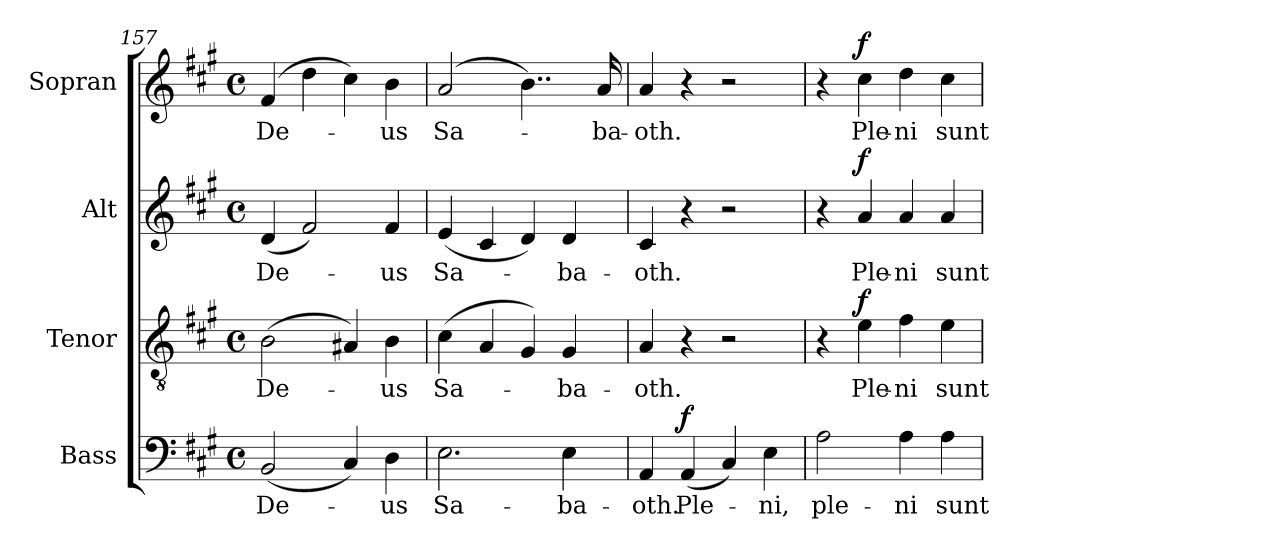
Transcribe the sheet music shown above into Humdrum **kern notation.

**kern	**text	**dynam	**kern	**text	**dynam	**kern	**text	**dynam	**kern	**text	**dynam
*part4	*part4	*part4	*part3	*part3	*part3	*part2	*part2	*part2	*part1	*part1	*part1
*staff4	*staff4	*staff4	*staff3	*staff3	*staff3	*staff2	*staff2	*staff2	*staff1	*staff1	*staff1
*I"Bass	*	*	*I"Tenor	*	*	*I"Alt	*	*	*I"Sopran	*	*
*I'B.	*	*	*I'T.	*	*	*I'A.	*	*	*I'S.	*	*
*clefF4	*	*	*clefGv2	*	*	*clefG2	*	*	*clefG2	*	*
*k[f#c#g#]	*	*	*k[f#c#g#]	*	*	*k[f#c#g#]	*	*	*k[f#c#g#]	*	*
*A:	*	*	*A:	*	*	*A:	*	*	*A:	*	*
*M4/4	*	*	*M4/4	*	*	*M4/4	*	*	*M4/4	*	*
*met(c)	*	*	*met(c)	*	*	*met(c)	*	*	*met(c)	*	*
=157	=157	=157	=157	=157	=157	=157	=157	=157	=157	=157	=157
!	!LO:LY:b	!	!	!LO:LY:b	!	!	!LO:LY:b	!	!	!LO:LY:b	!
(<2BB/	De-	.	(>2B\	De-	.	(<4d/	De-	.	(4f#/	De-	.
.	.	.	.	.	.	2f#/)	.	.	4dd\	.	.
4C#/)	.	.	4A#X/)	.	.	.	.	.	4cc#\)	.	.
!	!LO:LY:b	!	!	!LO:LY:b	!	!	!LO:LY:b	!	!	!LO:LY:b	!
4D\	-us	.	4B\	-us	.	4f#/	-us	.	4b\	-us	.
=158	=158	=158	=158	=158	=158	=158	=158	=158	=158	=158	=158
!	!LO:LY:b	!	!	!LO:LY:b	!	!	!LO:LY:b	!	!	!LO:LY:b	!
2.E\	Sa-	.	(>4c#\	Sa-	.	(<4e/	Sa-	.	(2a/	Sa-	.
.	.	.	4A/	.	.	4c#/	.	.	.	.	.
.	.	.	4G#/)	.	.	4d/)	.	.	4..b\)	.	.
!	!LO:LY:b	!	!	!LO:LY:b	!	!	!LO:LY:b	!	!	!	!
4E\	-ba-	.	4G#/	-ba-	.	4d/	-ba-	.	.	.	.
!	!	!	!	!	!	!	!	!	!	!LO:LY:b	!
.	.	.	.	.	.	.	.	.	16a/	-ba-	.
!!LO:LB:g=z
=159	=159	=159	=159	=159	=159	=159	=159	=159	=159	=159	=159
!	!LO:LY:b	!	!	!LO:LY:b	!	!	!LO:LY:b	!	!	!LO:LY:b	!
4AA/	-oth.	.	4A/	-oth.	.	4c#/	-oth.	.	4a/	-oth.	.
!	!LO:LY:b	!LO:DY:a	!	!	!	!	!	!	!	!	!
(<4AA/	Ple-	f	4r	.	.	4r	.	.	4r	.	.
4C#/)	.	.	2r	.	.	2r	.	.	2r	.	.
!	!LO:LY:b	!	!	!	!	!	!	!	!	!	!
4E\	-ni,	.	.	.	.	.	.	.	.	.	.
=160	=160	=160	=160	=160	=160	=160	=160	=160	=160	=160	=160
!	!LO:LY:b	!	!	!	!	!	!	!	!	!	!
2A\	ple-	.	4r	.	.	4r	.	.	4r	.	.
!	!	!	!	!LO:LY:b	!LO:DY:a	!	!LO:LY:b	!LO:DY:a	!	!LO:LY:b	!LO:DY:a
.	.	.	4e\	Ple-	f	4a/	Ple-	f	4cc#\	Ple-	f
!	!LO:LY:b	!	!	!LO:LY:b	!	!	!LO:LY:b	!	!	!LO:LY:b	!
4A\	-ni	.	4f#\	-ni	.	4a/	-ni	.	4dd\	-ni	.
!	!LO:LY:b	!	!	!LO:LY:b	!	!	!LO:LY:b	!	!	!LO:LY:b	!
4A\	sunt	.	4e\	sunt	.	4a/	sunt	.	4cc#\	sunt	.
=	=	=	=	=	=	=	=	=	=	=	=
*-	*-	*-	*-	*-	*-	*-	*-	*-	*-	*-	*-
